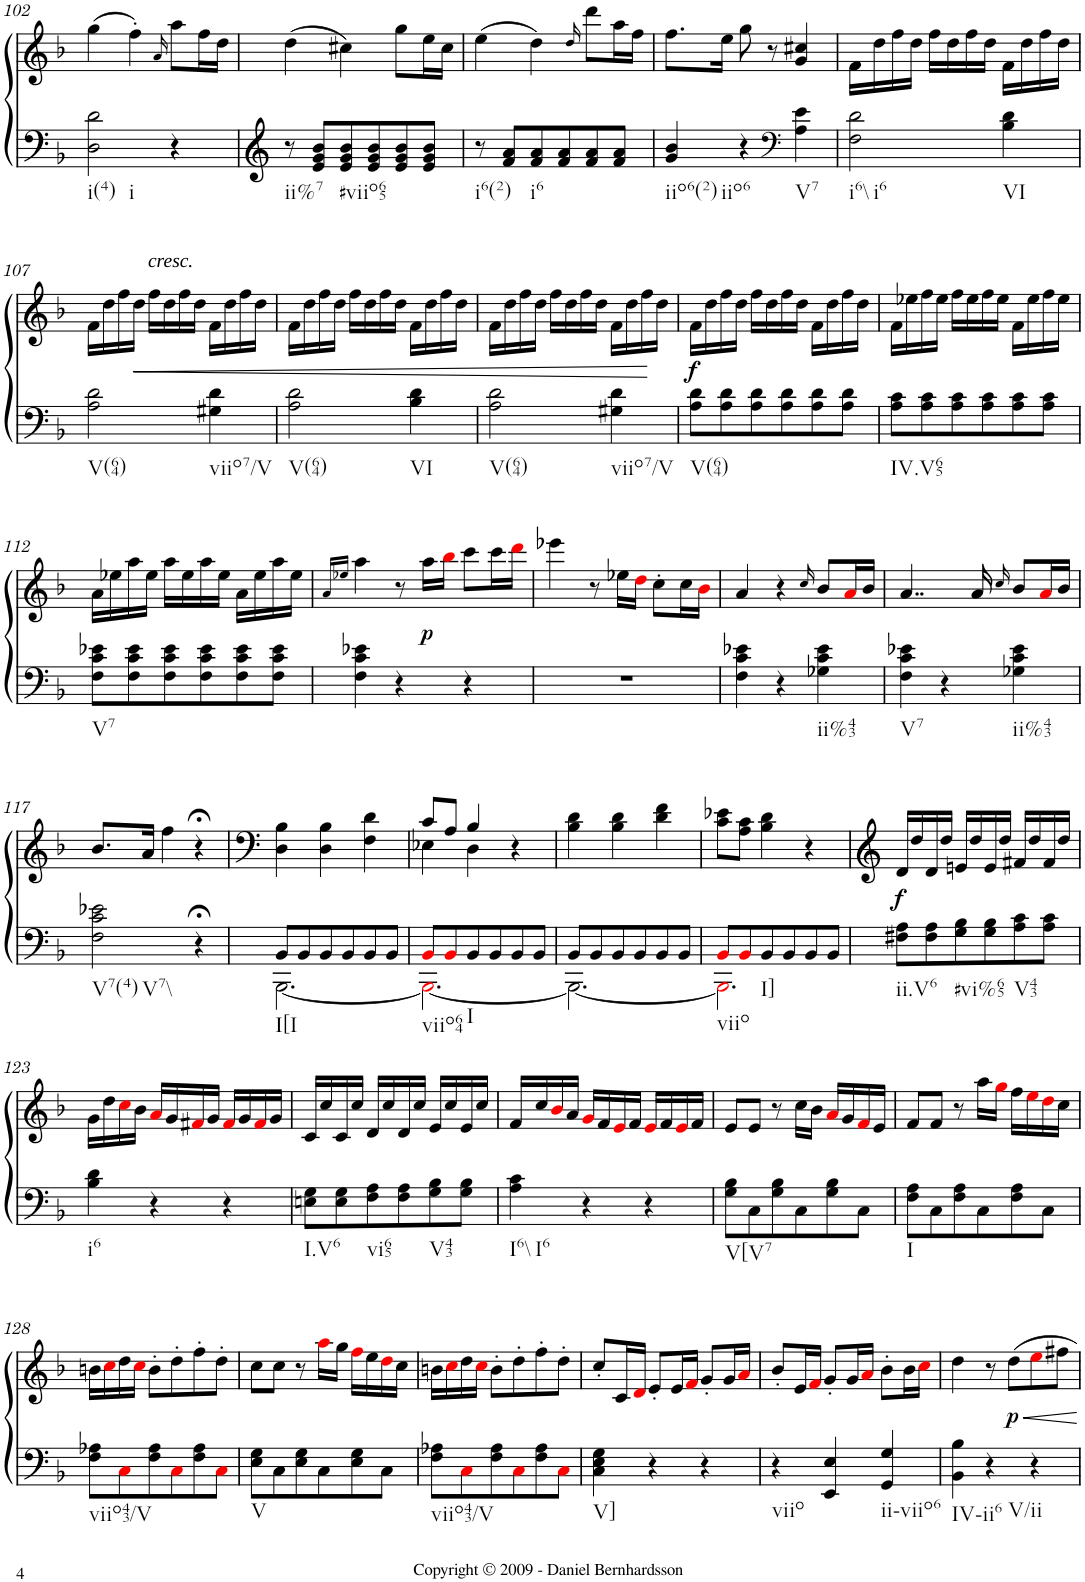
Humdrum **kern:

**kern	**kern	**dynam
*part1	*part1	*part1
*staff2	*staff1	*staff1/2
*I"Piano	*	*
*I'Pno.	*	*
!!LO:PB:g=z
*clefG2	*clefG2	*
*k[b-]	*k[b-]	*
*F:	*F:	*
*M3/4	*M3/4	*
=102	=102	=102
!LO:TX:b:t=i(4)	!	!
!LO:TX:b:t=i	!	!
2D\ 2d\	(4gg\	.
.	4ff'\)	.
.	16qa/	.
4r	8aa\L	.
.	16ff\L	.
.	16dd\JJ	.
=103	=103	=103
!LO:TX:b:t=ii%7	!	!
8r	(4dd\	.
8e/ 8g/ 8b-/L	.	.
!LO:TX:b:t=#viio65	!	!
8e/ 8g/ 8b-/	4cc#X\)	.
8e/ 8g/ 8b-/	.	.
8e/ 8g/ 8b-/	8gg\L	.
8e/ 8g/ 8b-/J	16ee\L	.
.	16cc#\JJ	.
=104	=104	=104
!LO:TX:b:t=i6(2)	!	!
8r	(4ee\	.
8f/ 8a/L	.	.
!LO:TX:b:t=i6	!	!
8f/ 8a/	4dd\)	.
8f/ 8a/	.	.
.	16qdd/	.
8f/ 8a/	8ddd\L	.
8f/ 8a/J	16aa\L	.
.	16ff\JJ	.
=105	=105	=105
!LO:TX:b:t=iio6(2)	!	!
!LO:TX:b:t=iio6	!	!
4g/ 4b-/	8.ff\L	.
.	16ee\Jk	.
4r	8gg\	.
.	8r	.
*clefF4	*	*
!LO:TX:b:t=V7	!	!
4A\ 4e\	4g/ 4cc#X/	.
=106	=106	=106
!LO:TX:b:t=i6\\	!	!
!LO:TX:b:t=i6	!	!
2F\ 2d\	16f\LL	.
.	16dd\	.
.	16ff\	.
.	16dd\JJ	.
.	16ff\LL	.
.	16dd\	.
.	16ff\	.
.	16dd\JJ	.
!LO:TX:b:t=VI	!	!
4B-\ 4d\	16f\LL	.
.	16dd\	.
.	16ff\	.
.	16dd\JJ	.
!!LO:LB:g=z
=107	=107	=107
!LO:TX:b:t=V(64)	!	!
2A\ 2d\	16f\LL	.
.	16dd\	.
.	16ff\	.
!	!	!LO:HP:b
.	16dd\JJ	<
!	!LO:TX:a:i:t=cresc.	!
.	16ff\LL	.
.	16dd\	.
.	16ff\	.
.	16dd\JJ	.
!LO:TX:b:t=viio7/V	!	!
4G#X\ 4d\	16f\LL	.
.	16dd\	.
.	16ff\	.
.	16dd\JJ	.
=108	=108	=108
!LO:TX:b:t=V(64)	!	!
2A\ 2d\	16f\LL	.
.	16dd\	.
.	16ff\	.
.	16dd\JJ	.
.	16ff\LL	.
.	16dd\	.
.	16ff\	.
.	16dd\JJ	.
!LO:TX:b:t=VI	!	!
4B-\ 4d\	16f\LL	.
.	16dd\	.
.	16ff\	.
.	16dd\JJ	.
=109	=109	=109
!LO:TX:b:t=V(64)	!	!
2A\ 2d\	16f\LL	.
.	16dd\	.
.	16ff\	.
.	16dd\JJ	.
.	16ff\LL	.
.	16dd\	.
.	16ff\	.
.	16dd\JJ	.
!LO:TX:b:t=viio7/V	!	!
4G#X\ 4d\	16f\LL	.
.	16dd\	.
.	16ff\	.
.	16dd\JJ	[
=110	=110	=110
!LO:TX:b:t=V(64)	!	!
!	!	!LO:DY:b
8A\ 8d\L	16f\LL	f
.	16dd\	.
8A\ 8d\	16ff\	.
.	16dd\JJ	.
8A\ 8d\	16ff\LL	.
.	16dd\	.
8A\ 8d\	16ff\	.
.	16dd\JJ	.
8A\ 8d\	16f\LL	.
.	16dd\	.
8A\ 8d\J	16ff\	.
.	16dd\JJ	.
=111	=111	=111
!LO:TX:b:t=IV.V65	!	!
8A\ 8c\L	16f\LL	.
.	16ee-X\	.
8A\ 8c\	16ff\	.
.	16ee-\JJ	.
8A\ 8c\	16ff\LL	.
.	16ee-\	.
8A\ 8c\	16ff\	.
.	16ee-\JJ	.
8A\ 8c\	16f\LL	.
.	16ee-\	.
8A\ 8c\J	16ff\	.
.	16ee-\JJ	.
!!LO:LB:g=z
=112	=112	=112
!LO:TX:b:t=V7	!	!
8F\ 8c\ 8e-X\L	16a\LL	.
.	16ee-X\	.
8F\ 8c\ 8e-\	16aa\	.
.	16ee-\JJ	.
8F\ 8c\ 8e-\	16aa\LL	.
.	16ee-\	.
8F\ 8c\ 8e-\	16aa\	.
.	16ee-\JJ	.
8F\ 8c\ 8e-\	16a\LL	.
.	16ee-\	.
8F\ 8c\ 8e-\J	16aa\	.
.	16ee-\JJ	.
=113	=113	=113
.	16qa/LL	.
.	16qee-X/JJ	.
4F\ 4c\ 4e-X\	4aa\	.
4r	8r	.
!	!	!LO:DY:b
.	16aa\LL	p
.	16bb-i\JJ	.
4r	8ccc\L	.
.	16ccc\L	.
.	16dddi\JJ	.
=114	=114	=114
2.r	4eee-X\	.
.	8r	.
.	16ee-X\LL	.
.	16ddi\JJ	.
.	8cc'\L	.
.	16cc\L	.
.	16b-i\JJ	.
=115	=115	=115
4F\ 4c\ 4e-X\	4a/	.
4r	4r	.
.	16qcc/	.
!LO:TX:b:t=ii%43	!	!
4G-X\ 4c\ 4e-\	8b-/L	.
.	16ai/L	.
.	16b-/JJ	.
=116	=116	=116
!LO:TX:b:t=V7	!	!
4F\ 4c\ 4e-X\	4..a/	.
4r	.	.
.	16a/	.
.	16qcc/	.
!LO:TX:b:t=ii%43	!	!
4G-X\ 4c\ 4e-\	8b-/L	.
.	16ai/L	.
.	16b-/JJ	.
!!LO:LB:g=z
=117	=117	=117
!LO:TX:b:t=V7(4)	!	!
!LO:TX:b:t=V7\\	!	!
2F\ 2c\ 2e-X\	8.b-/L	.
.	16a/Jk	.
.	4ff\	.
4r;<	4r;<	.
=118	=118	=118
*^	*	*
!LO:TX:b:t=I[I	!	!	!
8BB-/L	[<2.BBB-\	4D\ 4B-\	.
8BB-/	.	.	.
8BB-/	.	4D\ 4B-\	.
8BB-/	.	.	.
8BB-/	.	4F\ 4d\	.
8BB-/J	.	.	.
=119	=119	=119	=119
*	*	*^	*
!LO:TX:b:t=viio64	!	!	!	!
8BB-i/L	2.BBB-i\_	8c/L	4E-X\	.
8BB-i/	.	8A/J	.	.
!LO:TX:b:t=I	!	!	!	!
8BB-/	.	4B-/	4D\	.
8BB-/	.	.	.	.
8BB-/	.	4r	4ryy	.
8BB-/J	.	.	.	.
*	*	*v	*v	*
=120	=120	=120	=120
8BB-/L	2.BBB-\_	4B-\ 4d\	.
8BB-/	.	.	.
8BB-/	.	4B-\ 4d\	.
8BB-/	.	.	.
8BB-/	.	4d\ 4f\	.
8BB-/J	.	.	.
=121	=121	=121	=121
!LO:TX:b:t=viio	!	!	!
8BB-i/L	2.BBB-i\]	8c\ 8e-X\L	.
8BB-i/	.	8A\ 8c\J	.
!LO:TX:b:t=I]	!	!	!
8BB-/	.	4B-\ 4d\	.
8BB-/	.	.	.
8BB-/	.	4r	.
8BB-/J	.	.	.
*v	*v	*	*
=122	=122	=122
!LO:TX:b:t=ii.V6	!	!
!	!	!LO:DY:b
8F#X\ 8A\L	16d/LL	f
.	16dd/	.
8F#\ 8A\	16d/	.
.	16dd/JJ	.
!LO:TX:b:t=#vi%65	!	!
8G\ 8B-\	16en/LL	.
.	16dd/	.
8G\ 8B-\	16e/	.
.	16dd/JJ	.
!LO:TX:b:t=V43	!	!
8A\ 8c\	16f#X/LL	.
.	16dd/	.
8A\ 8c\J	16f#/	.
.	16dd/JJ	.
!!LO:LB:g=z
=123	=123	=123
!LO:TX:b:t=i6	!	!
4B-\ 4d\	16g\LL	.
.	16dd\	.
.	16cci\	.
.	16b-\JJ	.
4r	16ai/LL	.
.	16g/	.
.	16f#Xi/	.
.	16g/JJ	.
4r	16f#i/LL	.
.	16g/	.
.	16f#i/	.
.	16g/JJ	.
=124	=124	=124
!LO:TX:b:t=I.V6	!	!
8En\ 8G\L	16c/LL	.
.	16cc/	.
8E\ 8G\	16c/	.
.	16cc/JJ	.
!LO:TX:b:t=vi65	!	!
8F\ 8A\	16d/LL	.
.	16cc/	.
8F\ 8A\	16d/	.
.	16cc/JJ	.
!LO:TX:b:t=V43	!	!
8G\ 8B-\	16e/LL	.
.	16cc/	.
8G\ 8B-\J	16e/	.
.	16cc/JJ	.
=125	=125	=125
!LO:TX:b:t=I6\\	!	!
!LO:TX:b:t=I6	!	!
4A\ 4c\	16f/LL	.
.	16cc/	.
.	16b-i/	.
.	16a/JJ	.
4r	16gi/LL	.
.	16f/	.
.	16ei/	.
.	16f/JJ	.
4r	16ei/LL	.
.	16f/	.
.	16ei/	.
.	16f/JJ	.
=126	=126	=126
!LO:TX:b:t=V[V7	!	!
8G\ 8B-\L	8e/L	.
8C\	8e/J	.
8G\ 8B-\	8r	.
8C\	16cc\LL	.
.	16b-\JJ	.
8G\ 8B-\	16ai/LL	.
.	16g/	.
8C\J	16fi/	.
.	16e/JJ	.
=127	=127	=127
!LO:TX:b:t=I	!	!
8F\ 8A\L	8f/L	.
8C\	8f/J	.
8F\ 8A\	8r	.
8C\	16aa\LL	.
.	16ggi\JJ	.
8F\ 8A\	16ff\LL	.
.	16eei\	.
8C\J	16ddi\	.
.	16cc\JJ	.
!!LO:LB:g=z
=128	=128	=128
!LO:TX:b:t=viio43/V	!	!
8F\ 8A-X\L	16bn\LL	.
.	16cci\	.
8Ci\	16dd\	.
.	16cci\JJ	.
8F\ 8A-\	8b'\L	.
8Ci\	8dd'\	.
8F\ 8A-\	8ff'\	.
8Ci\J	8dd'\J	.
=129	=129	=129
!LO:TX:b:t=V	!	!
8E\ 8G\L	8cc\L	.
8C\	8cc\J	.
8E\ 8G\	8r	.
8C\	16aai\LL	.
.	16gg\JJ	.
8E\ 8G\	16ffi\LL	.
.	16ee\	.
8C\J	16ddi\	.
.	16cc\JJ	.
=130	=130	=130
!LO:TX:b:t=viio43/V	!	!
8F\ 8A-X\L	16bn\LL	.
.	16cci\	.
8Ci\	16dd\	.
.	16cci\JJ	.
8F\ 8A-\	8b'\L	.
8Ci\	8dd'\	.
8F\ 8A-\	8ff'\	.
8Ci\J	8dd'\J	.
=131	=131	=131
!LO:TX:b:t=V]	!	!
4C\ 4E\ 4G\	8cc'/L	.
.	16c/L	.
.	16di/JJ	.
4r	8e'/L	.
.	16e/L	.
.	16fi/JJ	.
4r	8g'/L	.
.	16g/L	.
.	16ai/JJ	.
=132	=132	=132
!LO:TX:b:t=viio	!	!
4r	8b-'/L	.
.	16e/L	.
.	16fi/JJ	.
4EE/ 4E/	8g'/L	.
.	16g/L	.
.	16ai/JJ	.
!LO:TX:b:t=ii-viio6	!	!
4GG/ 4G/	8b-'\L	.
.	16b-\L	.
.	16cci\JJ	.
=133	=133	=133
!LO:TX:b:t=IV-ii6	!	!
4BB-\ 4B-\	4dd\	.
!LO:TX:b:t=V/ii	!	!
4r	8r	.
!	!	!LO:DY:b
.	8dd\L	p
4r	8eei\	.
.	8ff#X\J	.
=	=	=
*-	*-	*-
